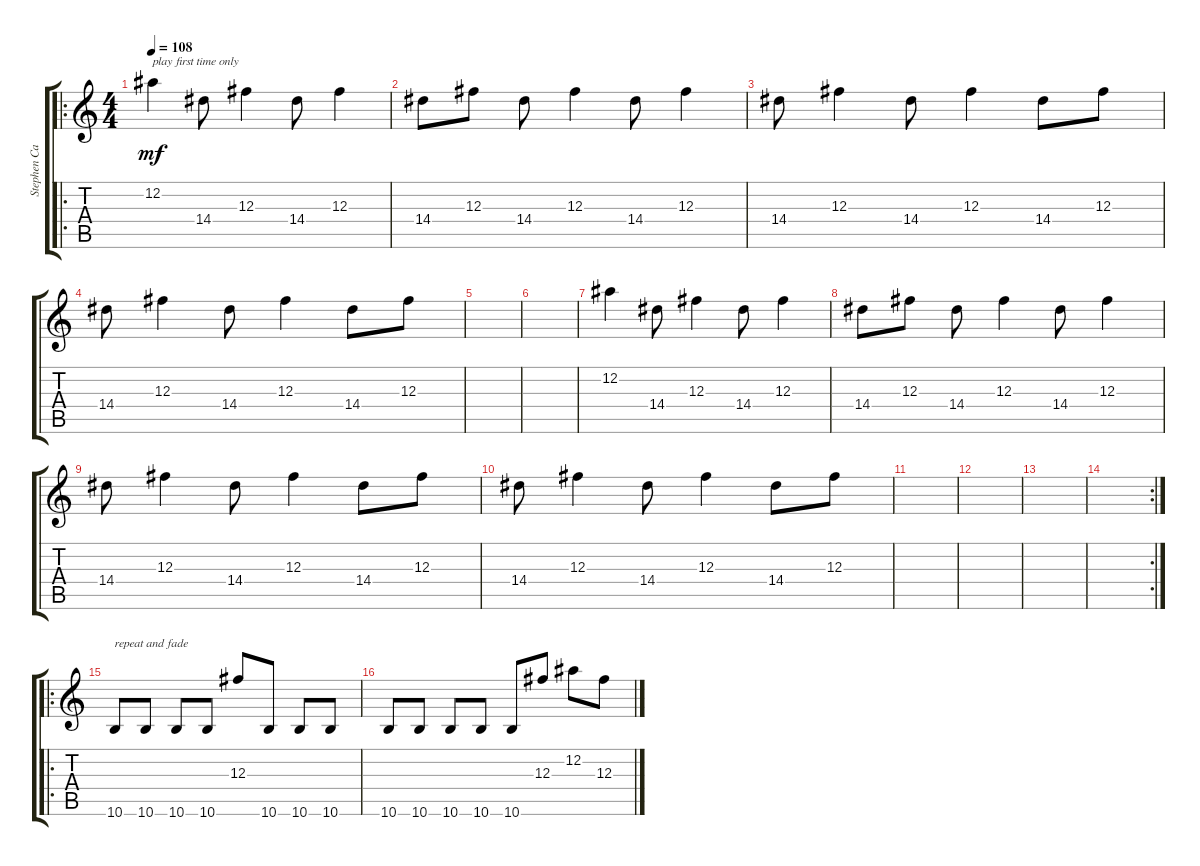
\track ("Stephen Carpenter Clean" "Stephen Ca") {instrument electricguitarclean}
\staff {score tabs}
\tuning (Eb4 Bb3 Gb3 Db3 Ab2 Db2) {hide}
\ro
\ts (4 4)
\tempo 108
\clef g2
\ks c
12.2.4{txt "play first time only" dy mf} 14.4.8 12.3.4 14.4.8 12.3.4 |
14.4.8 12.3.8 14.4.8 12.3.4 14.4.8 12.3.4 |
14.4.8 12.3.4 14.4.8 12.3.4 14.4.8 12.3.8 |
14.4.8 12.3.4 14.4.8 12.3.4 14.4.8 12.3.8 |
|
|
12.2.4 14.4.8 12.3.4 14.4.8 12.3.4 |
14.4.8 12.3.8 14.4.8 12.3.4 14.4.8 12.3.4 |
14.4.8 12.3.4 14.4.8 12.3.4 14.4.8 12.3.8 |
14.4.8 12.3.4 14.4.8 12.3.4 14.4.8 12.3.8 |
|
|
|
\rc 2
|
\ro
10.6.8{txt "repeat and fade"} 10.6.8 10.6.8 10.6.8 12.3.8 10.6.8 10.6.8 10.6.8 |
10.6.8 10.6.8 10.6.8 10.6.8 10.6.8 12.3.8 12.2.8 12.3.8
